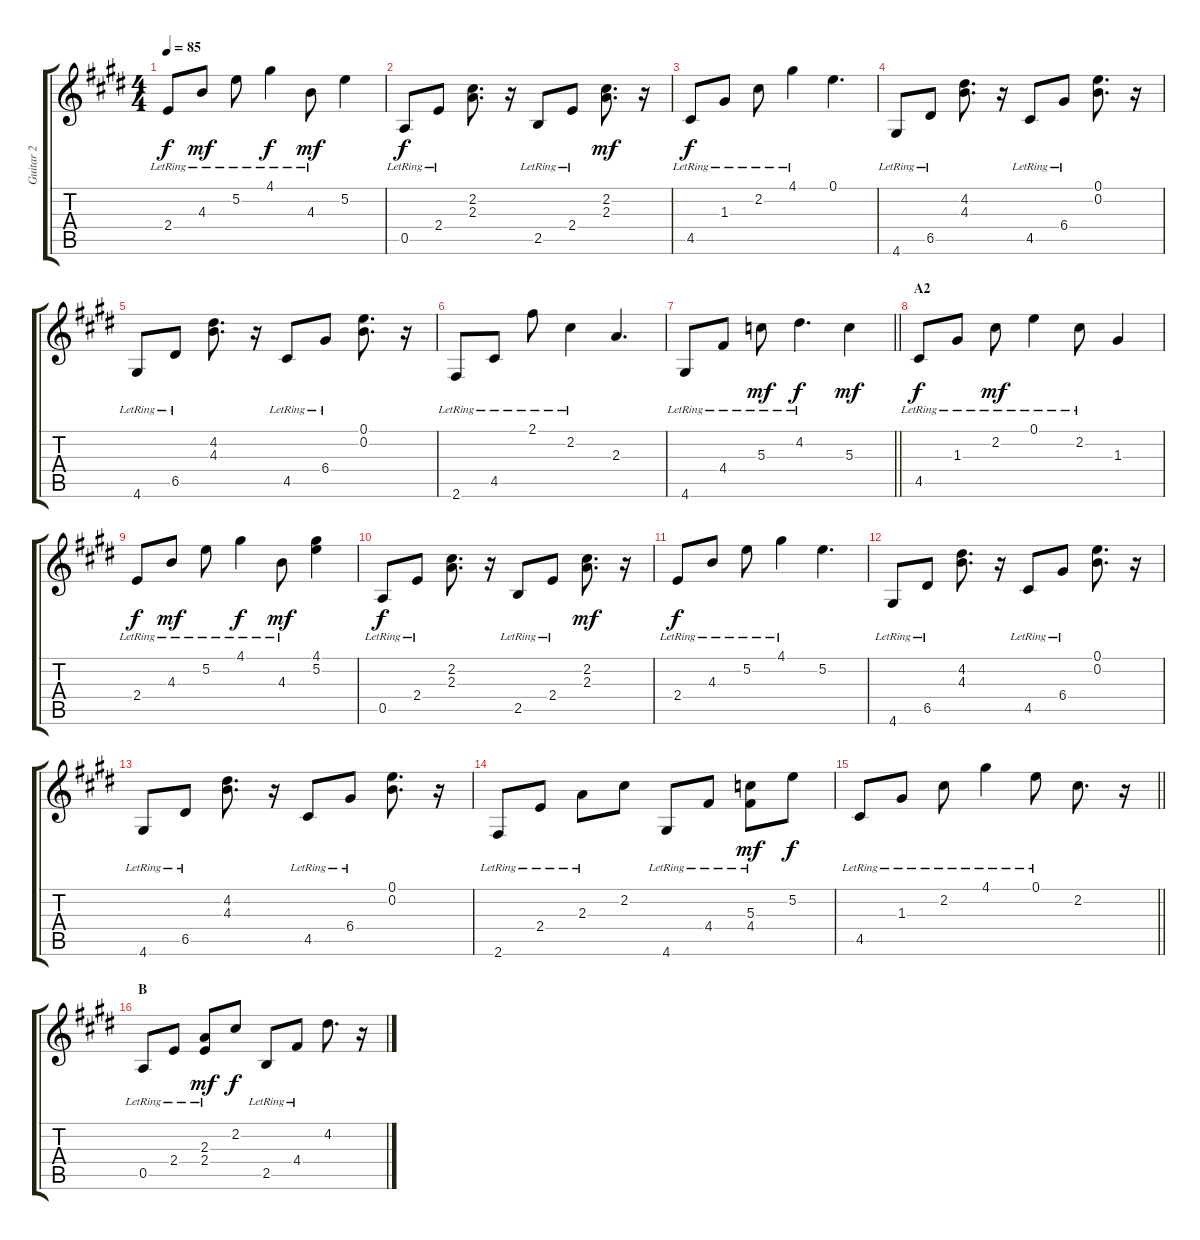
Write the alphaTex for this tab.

\track ("Guitar 2" "Guitar 2") {instrument acousticguitarsteel}
\staff {score tabs}
\tuning (E4 B3 G3 D3 A2 E2) {hide}
\ts (4 4)
\tempo 85
\clef g2
\ks e
2.4{lr}.8{dy f} 4.3{lr}.8{dy mf} 5.2{lr}.8 4.1{lr}.4{dy f} 4.3{lr}.8{dy mf} 5.2.4 |
0.5{lr}.8{dy f} 2.4{lr}.8 (2.2 2.3).8{d} r.16 2.5{lr}.8 2.4{lr}.8 (2.2 2.3).8{d dy mf} r.16 |
4.5{lr}.8{dy f} 1.3{lr}.8 2.2{lr}.8 4.1{lr}.4 0.1.4{d} |
4.6{lr}.8 6.5{lr}.8 (4.2 4.3).8{d} r.16 4.5{lr}.8 6.4{lr}.8 (0.1 0.2).8{d} r.16 |
4.6{lr}.8 6.5{lr}.8 (4.2 4.3).8{d} r.16 4.5{lr}.8 6.4{lr}.8 (0.1 0.2).8{d} r.16 |
2.6{lr}.8 4.5{lr}.8 2.1{lr}.8 2.2{lr}.4 2.3.4{d} |
\barLineRight lightlight
4.6{lr}.8 4.4{lr}.8 5.3{lr}.8{dy mf} 4.2{lr}.4{d dy f} 5.3.4{dy mf} |
\section ("" "A2")
4.5{lr}.8{dy f} 1.3{lr}.8 2.2{lr}.8{dy mf} 0.1{lr}.4 2.2{lr}.8 1.3.4 |
2.4{lr}.8{dy f} 4.3{lr}.8{dy mf} 5.2{lr}.8 4.1{lr}.4{dy f} 4.3{lr}.8{dy mf} (4.1 5.2).4 |
0.5{lr}.8{dy f} 2.4{lr}.8 (2.2 2.3).8{d} r.16 2.5{lr}.8 2.4{lr}.8 (2.2 2.3).8{d dy mf} r.16 |
2.4{lr}.8{dy f} 4.3{lr}.8 5.2{lr}.8 4.1{lr}.4 5.2.4{d} |
4.6{lr}.8 6.5{lr}.8 (4.2 4.3).8{d} r.16 4.5{lr}.8 6.4{lr}.8 (0.1 0.2).8{d} r.16 |
4.6{lr}.8 6.5{lr}.8 (4.2 4.3).8{d} r.16 4.5{lr}.8 6.4{lr}.8 (0.1 0.2).8{d} r.16 |
2.6{lr}.8 2.4{lr}.8 2.3{lr}.8 2.2.8 4.6{lr}.8 4.4{lr}.8 (5.3{lr} 4.4{lr}).8{dy mf} 5.2.8{dy f} |
\barLineRight lightlight
4.5{lr}.8 1.3{lr}.8 2.2{lr}.8 4.1{lr}.4 0.1{lr}.8 2.2.8{d} r.16 |
\section ("" "B")
0.5{lr}.8 2.4{lr}.8 (2.3{lr} 2.4{lr}).8{dy mf} 2.2.8{dy f} 2.5{lr}.8 4.4{lr}.8 4.2.8{d} r.16
